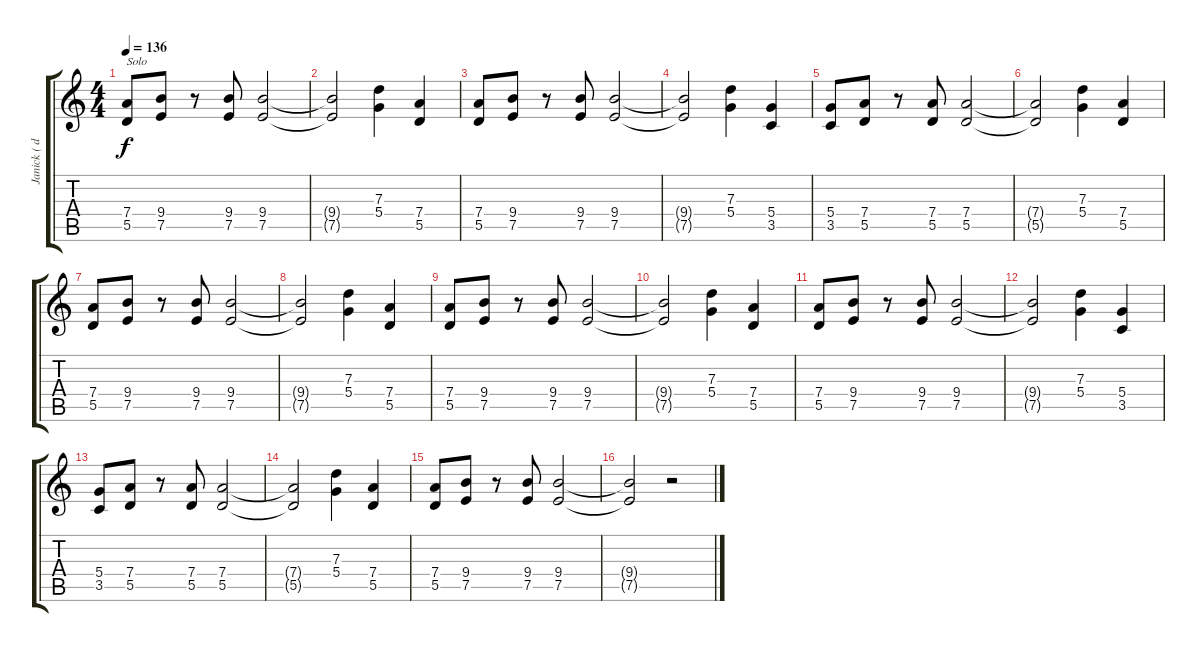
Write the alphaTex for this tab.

\track ("Janick ( distortion )" "Janick ( d") {instrument overdrivenguitar}
\staff {score tabs}
\tuning (E4 B3 G3 D3 A2 E2) {hide}
\ts (4 4)
\tempo 136
\clef g2
\ks c
(7.4 5.5).8{txt "Solo" dy f} (9.4 7.5).8 r.8 (9.4 7.5).8 (9.4 7.5).2 |
(9.4{t} 7.5{t}).2 (7.3 5.4).4 (7.4 5.5).4 |
(7.4 5.5).8 (9.4 7.5).8 r.8 (9.4 7.5).8 (9.4 7.5).2 |
(9.4{t} 7.5{t}).2 (7.3 5.4).4 (5.4 3.5).4 |
(5.4 3.5).8 (7.4 5.5).8 r.8 (7.4 5.5).8 (7.4 5.5).2 |
(7.4{t} 5.5{t}).2 (7.3 5.4).4 (7.4 5.5).4 |
(7.4 5.5).8 (9.4 7.5).8 r.8 (9.4 7.5).8 (9.4 7.5).2 |
(9.4{t} 7.5{t}).2 (7.3 5.4).4 (7.4 5.5).4 |
(7.4 5.5).8 (9.4 7.5).8 r.8 (9.4 7.5).8 (9.4 7.5).2 |
(9.4{t} 7.5{t}).2 (7.3 5.4).4 (7.4 5.5).4 |
(7.4 5.5).8 (9.4 7.5).8 r.8 (9.4 7.5).8 (9.4 7.5).2 |
(9.4{t} 7.5{t}).2 (7.3 5.4).4 (5.4 3.5).4 |
(5.4 3.5).8 (7.4 5.5).8 r.8 (7.4 5.5).8 (7.4 5.5).2 |
(7.4{t} 5.5{t}).2 (7.3 5.4).4 (7.4 5.5).4 |
(7.4 5.5).8 (9.4 7.5).8 r.8 (9.4 7.5).8 (9.4 7.5).2 |
(9.4{t} 7.5{t}).2 r.2
